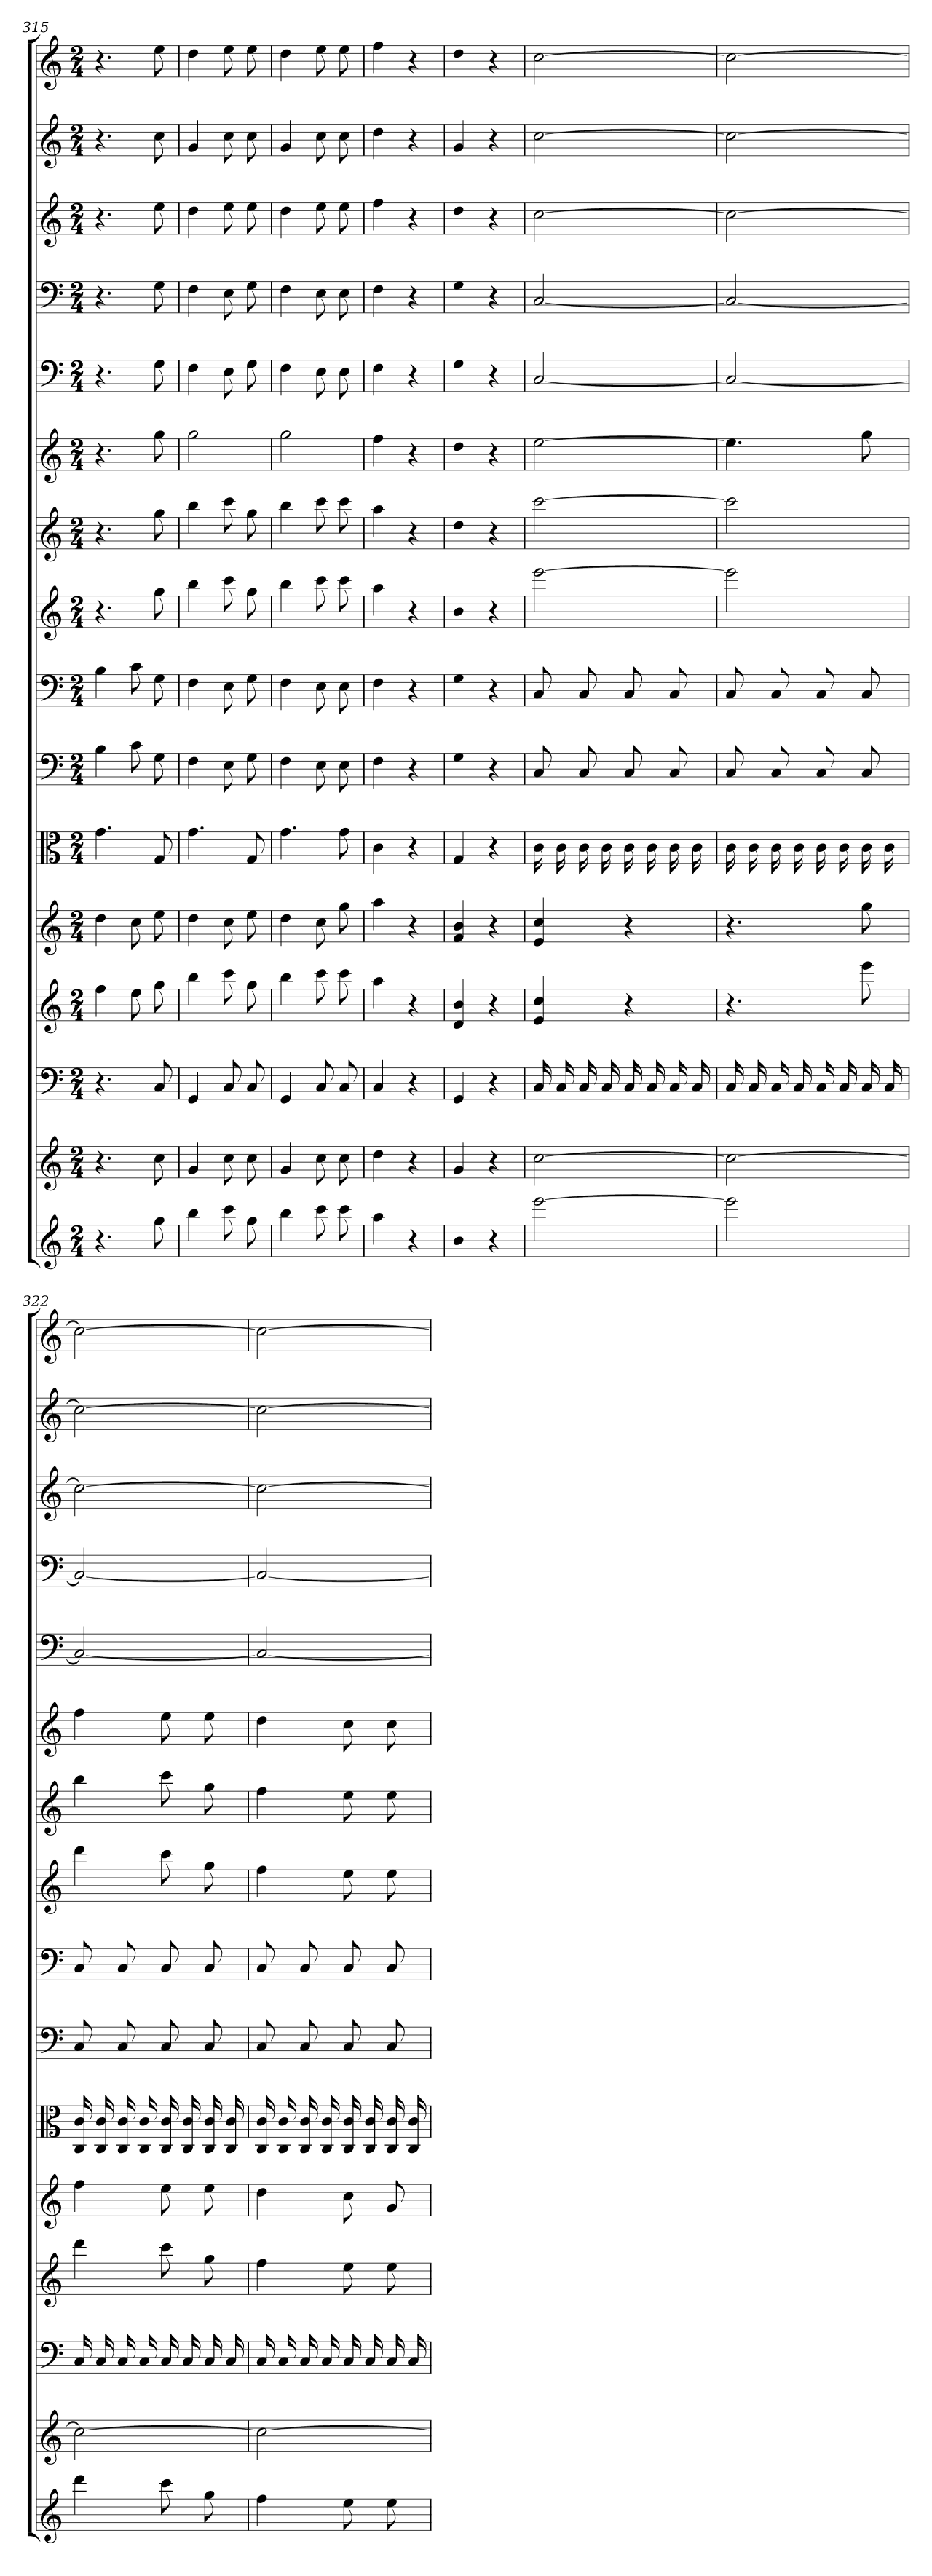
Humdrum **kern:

**kern	**kern	**kern	**kern	**kern	**kern	**kern	**kern	**kern	**kern	**kern	**kern	**kern	**kern	**kern	**kern
*part16	*part15	*part14	*part13	*part12	*part11	*part10	*part9	*part8	*part7	*part6	*part5	*part4	*part3	*part2	*part1
*staff16	*staff15	*staff14	*staff13	*staff12	*staff11	*staff10	*staff9	*staff8	*staff7	*staff6	*staff5	*staff4	*staff3	*staff2	*staff1
*	*	*clefF4	*	*	*clefC3	*clefF4	*clefF4	*	*	*	*clefF4	*clefF4	*	*	*
*k[]	*k[]	*k[]	*k[]	*k[]	*k[]	*k[]	*k[]	*k[]	*k[]	*k[]	*k[]	*k[]	*k[]	*k[]	*k[]
*C:	*C:	*C:	*C:	*C:	*C:	*C:	*C:	*C:	*C:	*C:	*C:	*C:	*C:	*C:	*C:
*M2/4	*M2/4	*M2/4	*M2/4	*M2/4	*M2/4	*M2/4	*M2/4	*M2/4	*M2/4	*M2/4	*M2/4	*M2/4	*M2/4	*M2/4	*M2/4
=315	=315	=315	=315	=315	=315	=315	=315	=315	=315	=315	=315	=315	=315	=315	=315
4.r	4.r	4.r	4ff	4dd	4.g	4B	4B	4.r	4.r	4.r	4.r	4.r	4.r	4.r	4.r
.	.	.	8ee	8cc	.	8c	8c	.	.	.	.	.	.	.	.
8gg	8cc	8C	8gg	8ee	8G	8G	8G	8gg	8gg	8gg	8G	8G	8ee	8cc	8ee
=316	=316	=316	=316	=316	=316	=316	=316	=316	=316	=316	=316	=316	=316	=316	=316
4bb	4g	4GG	4bb	4dd	4.g	4F	4F	4bb	4bb	2gg	4F	4F	4dd	4g	4dd
8ccc	8cc	8C	8ccc	8cc	.	8E	8E	8ccc	8ccc	.	8E	8E	8ee	8cc	8ee
8gg	8cc	8C	8gg	8ee	8G	8G	8G	8gg	8gg	.	8G	8G	8ee	8cc	8ee
=317	=317	=317	=317	=317	=317	=317	=317	=317	=317	=317	=317	=317	=317	=317	=317
4bb	4g	4GG	4bb	4dd	4.g	4F	4F	4bb	4bb	2gg	4F	4F	4dd	4g	4dd
8ccc	8cc	8C	8ccc	8cc	.	8E	8E	8ccc	8ccc	.	8E	8E	8ee	8cc	8ee
8ccc	8cc	8C	8ccc	8gg	8g	8E	8E	8ccc	8ccc	.	8E	8E	8ee	8cc	8ee
=318	=318	=318	=318	=318	=318	=318	=318	=318	=318	=318	=318	=318	=318	=318	=318
4aa	4dd	4C	4aa	4aa	4c	4F	4F	4aa	4aa	4ff	4F	4F	4ff	4dd	4ff
4r	4r	4r	4r	4r	4r	4r	4r	4r	4r	4r	4r	4r	4r	4r	4r
=319	=319	=319	=319	=319	=319	=319	=319	=319	=319	=319	=319	=319	=319	=319	=319
4b	4g	4GG	4d 4b	4f 4b	4G	4G	4G	4b	4dd	4dd	4G	4G	4dd	4g	4dd
4r	4r	4r	4r	4r	4r	4r	4r	4r	4r	4r	4r	4r	4r	4r	4r
=320	=320	=320	=320	=320	=320	=320	=320	=320	=320	=320	=320	=320	=320	=320	=320
[2eee	[2cc	16C	4e 4cc	4e 4cc	16c	8C	8C	[2eee	[2ccc	[2ee	[2C	[2C	[2cc	[2cc	[2cc
.	.	16C	.	.	16c	.	.	.	.	.	.	.	.	.	.
.	.	16C	.	.	16c	8C	8C	.	.	.	.	.	.	.	.
.	.	16C	.	.	16c	.	.	.	.	.	.	.	.	.	.
.	.	16C	4r	4r	16c	8C	8C	.	.	.	.	.	.	.	.
.	.	16C	.	.	16c	.	.	.	.	.	.	.	.	.	.
.	.	16C	.	.	16c	8C	8C	.	.	.	.	.	.	.	.
.	.	16C	.	.	16c	.	.	.	.	.	.	.	.	.	.
=321	=321	=321	=321	=321	=321	=321	=321	=321	=321	=321	=321	=321	=321	=321	=321
2eee]	2cc_	16C	4.r	4.r	16c	8C	8C	2eee]	2ccc]	4.ee]	2C_	2C_	2cc_	2cc_	2cc_
.	.	16C	.	.	16c	.	.	.	.	.	.	.	.	.	.
.	.	16C	.	.	16c	8C	8C	.	.	.	.	.	.	.	.
.	.	16C	.	.	16c	.	.	.	.	.	.	.	.	.	.
.	.	16C	.	.	16c	8C	8C	.	.	.	.	.	.	.	.
.	.	16C	.	.	16c	.	.	.	.	.	.	.	.	.	.
.	.	16C	8eee	8gg	16c	8C	8C	.	.	8gg	.	.	.	.	.
.	.	16C	.	.	16c	.	.	.	.	.	.	.	.	.	.
=322	=322	=322	=322	=322	=322	=322	=322	=322	=322	=322	=322	=322	=322	=322	=322
4ddd	2cc_	16C	4ddd	4ff	16C 16c	8C	8C	4ddd	4bb	4ff	2C_	2C_	2cc_	2cc_	2cc_
.	.	16C	.	.	16C 16c	.	.	.	.	.	.	.	.	.	.
.	.	16C	.	.	16C 16c	8C	8C	.	.	.	.	.	.	.	.
.	.	16C	.	.	16C 16c	.	.	.	.	.	.	.	.	.	.
8ccc	.	16C	8ccc	8ee	16C 16c	8C	8C	8ccc	8ccc	8ee	.	.	.	.	.
.	.	16C	.	.	16C 16c	.	.	.	.	.	.	.	.	.	.
8gg	.	16C	8gg	8ee	16C 16c	8C	8C	8gg	8gg	8ee	.	.	.	.	.
.	.	16C	.	.	16C 16c	.	.	.	.	.	.	.	.	.	.
=323	=323	=323	=323	=323	=323	=323	=323	=323	=323	=323	=323	=323	=323	=323	=323
4ff	2cc_	16C	4ff	4dd	16C 16c	8C	8C	4ff	4ff	4dd	2C_	2C_	2cc_	2cc_	2cc_
.	.	16C	.	.	16C 16c	.	.	.	.	.	.	.	.	.	.
.	.	16C	.	.	16C 16c	8C	8C	.	.	.	.	.	.	.	.
.	.	16C	.	.	16C 16c	.	.	.	.	.	.	.	.	.	.
8ee	.	16C	8ee	8cc	16C 16c	8C	8C	8ee	8ee	8cc	.	.	.	.	.
.	.	16C	.	.	16C 16c	.	.	.	.	.	.	.	.	.	.
8ee	.	16C	8ee	8g	16C 16c	8C	8C	8ee	8ee	8cc	.	.	.	.	.
.	.	16C	.	.	16C 16c	.	.	.	.	.	.	.	.	.	.
=	=	=	=	=	=	=	=	=	=	=	=	=	=	=	=
*-	*-	*-	*-	*-	*-	*-	*-	*-	*-	*-	*-	*-	*-	*-	*-
